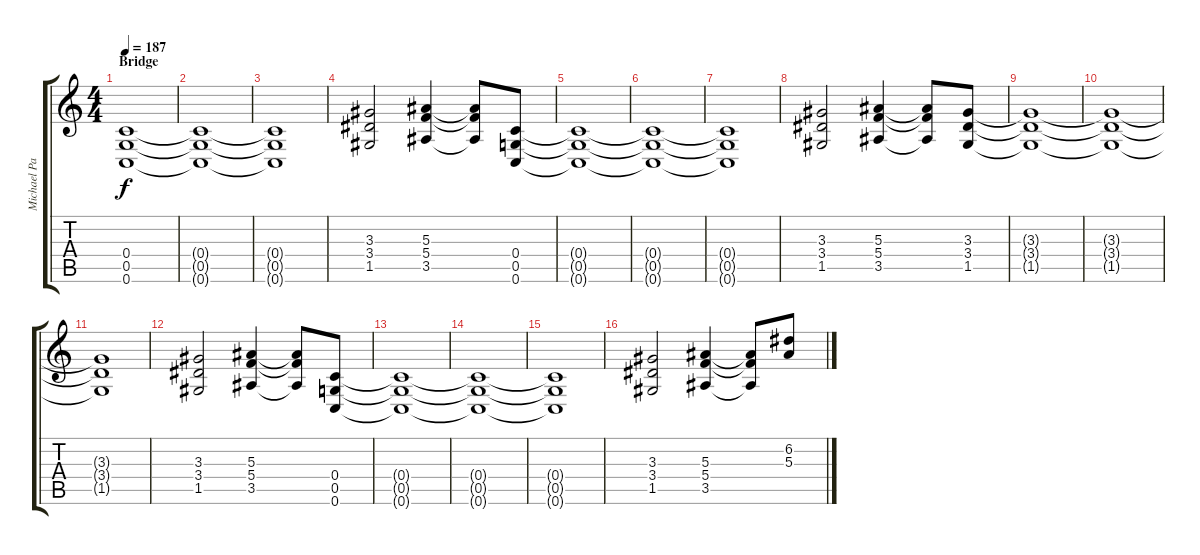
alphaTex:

\track ("Michael Paget - Lead" "Michael Pa") {instrument distortionguitar}
\staff {score tabs}
\tuning (D4 A3 F3 C3 G2 C2) {hide}
\ts (4 4)
\section ("" "Bridge")
\tempo 187
\clef g2
\ks c
(0.4 0.5 0.6).1{dy f} |
(0.4{t} 0.5{t} 0.6{t}).1 |
(0.4{t} 0.5{t} 0.6{t}).1 |
(3.3 3.4 1.5).2 (5.3 5.4 3.5).4 (5.3{t} 5.4{t} 3.5{t}).8 (0.4 0.5 0.6).8 |
(0.4{t} 0.5{t} 0.6{t}).1 |
(0.4{t} 0.5{t} 0.6{t}).1 |
(0.4{t} 0.5{t} 0.6{t}).1 |
(3.3 3.4 1.5).2 (5.3 5.4 3.5).4 (5.3{t} 5.4{t} 3.5{t}).8 (3.3 3.4 1.5).8 |
(3.3{t} 3.4{t} 1.5{t}).1 |
(3.3{t} 3.4{t} 1.5{t}).1 |
(3.3{t} 3.4{t} 1.5{t}).1 |
(3.3 3.4 1.5).2 (5.3 5.4 3.5).4 (5.3{t} 5.4{t} 3.5{t}).8 (0.4 0.5 0.6).8 |
(0.4{t} 0.5{t} 0.6{t}).1 |
(0.4{t} 0.5{t} 0.6{t}).1 |
(0.4{t} 0.5{t} 0.6{t}).1 |
(3.3 3.4 1.5).2 (5.3 5.4 3.5).4 (5.3{t} 5.4{t} 3.5{t}).8 (6.2 5.3).8
